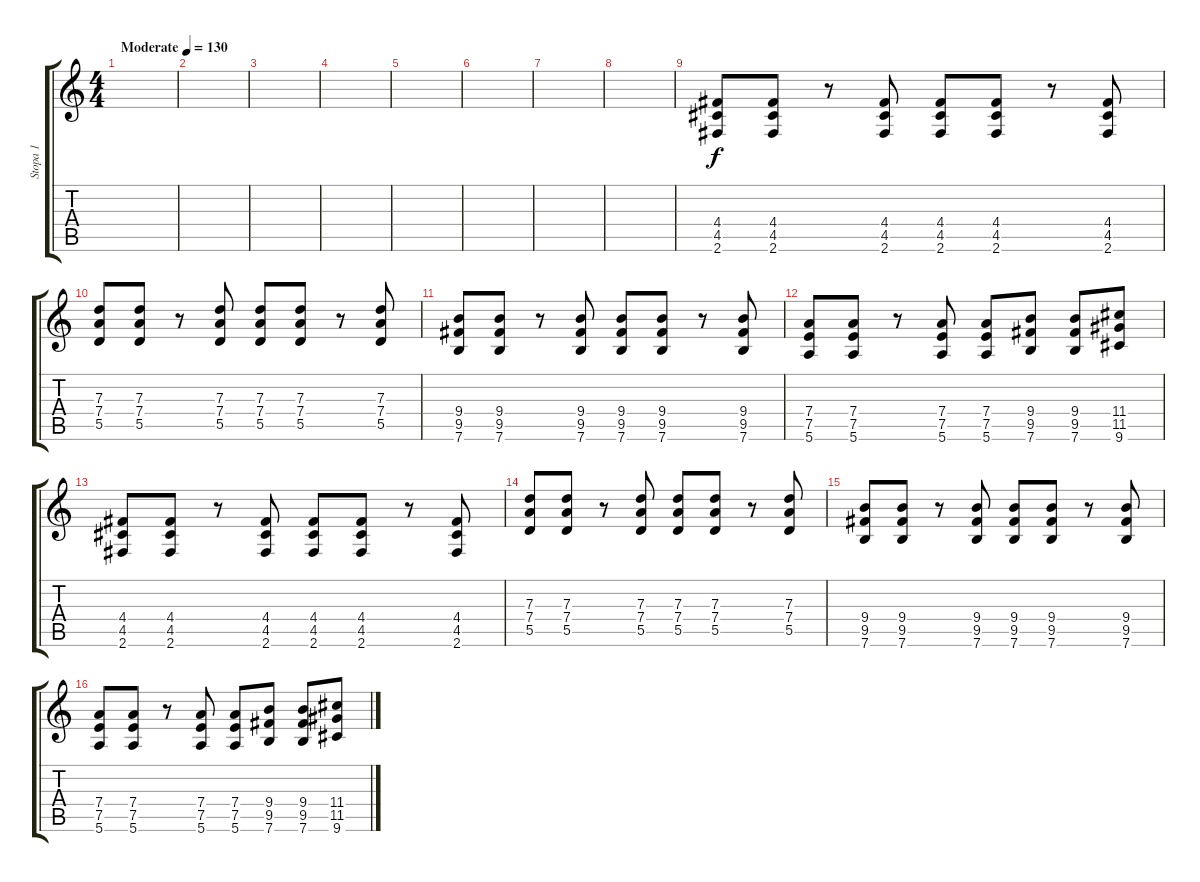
\track ("Stopa 1" "Stopa 1") {instrument distortionguitar}
\staff {score tabs}
\tuning (E4 B3 G3 D3 A2 E2) {hide}
\ts (4 4)
\tempo (130 "Moderate")
\clef g2
\ks c
|
|
|
|
|
|
|
|
(4.4 4.5 2.6).8 (4.4 4.5 2.6).8 r.8 (4.4 4.5 2.6).8 (4.4 4.5 2.6).8 (4.4 4.5 2.6).8 r.8 (4.4 4.5 2.6).8 |
(7.3 7.4 5.5).8 (7.3 7.4 5.5).8 r.8 (7.3 7.4 5.5).8 (7.3 7.4 5.5).8 (7.3 7.4 5.5).8 r.8 (7.3 7.4 5.5).8 |
(9.4 9.5 7.6).8 (9.4 9.5 7.6).8 r.8 (9.4 9.5 7.6).8 (9.4 9.5 7.6).8 (9.4 9.5 7.6).8 r.8 (9.4 9.5 7.6).8 |
(7.4 7.5 5.6).8 (7.4 7.5 5.6).8 r.8 (7.4 7.5 5.6).8 (7.4 7.5 5.6).8 (9.4 9.5 7.6).8 (9.4 9.5 7.6).8 (11.4 11.5 9.6).8 |
(4.4 4.5 2.6).8 (4.4 4.5 2.6).8 r.8 (4.4 4.5 2.6).8 (4.4 4.5 2.6).8 (4.4 4.5 2.6).8 r.8 (4.4 4.5 2.6).8 |
(7.3 7.4 5.5).8 (7.3 7.4 5.5).8 r.8 (7.3 7.4 5.5).8 (7.3 7.4 5.5).8 (7.3 7.4 5.5).8 r.8 (7.3 7.4 5.5).8 |
(9.4 9.5 7.6).8 (9.4 9.5 7.6).8 r.8 (9.4 9.5 7.6).8 (9.4 9.5 7.6).8 (9.4 9.5 7.6).8 r.8 (9.4 9.5 7.6).8 |
(7.4 7.5 5.6).8 (7.4 7.5 5.6).8 r.8 (7.4 7.5 5.6).8 (7.4 7.5 5.6).8 (9.4 9.5 7.6).8 (9.4 9.5 7.6).8 (11.4 11.5 9.6).8
